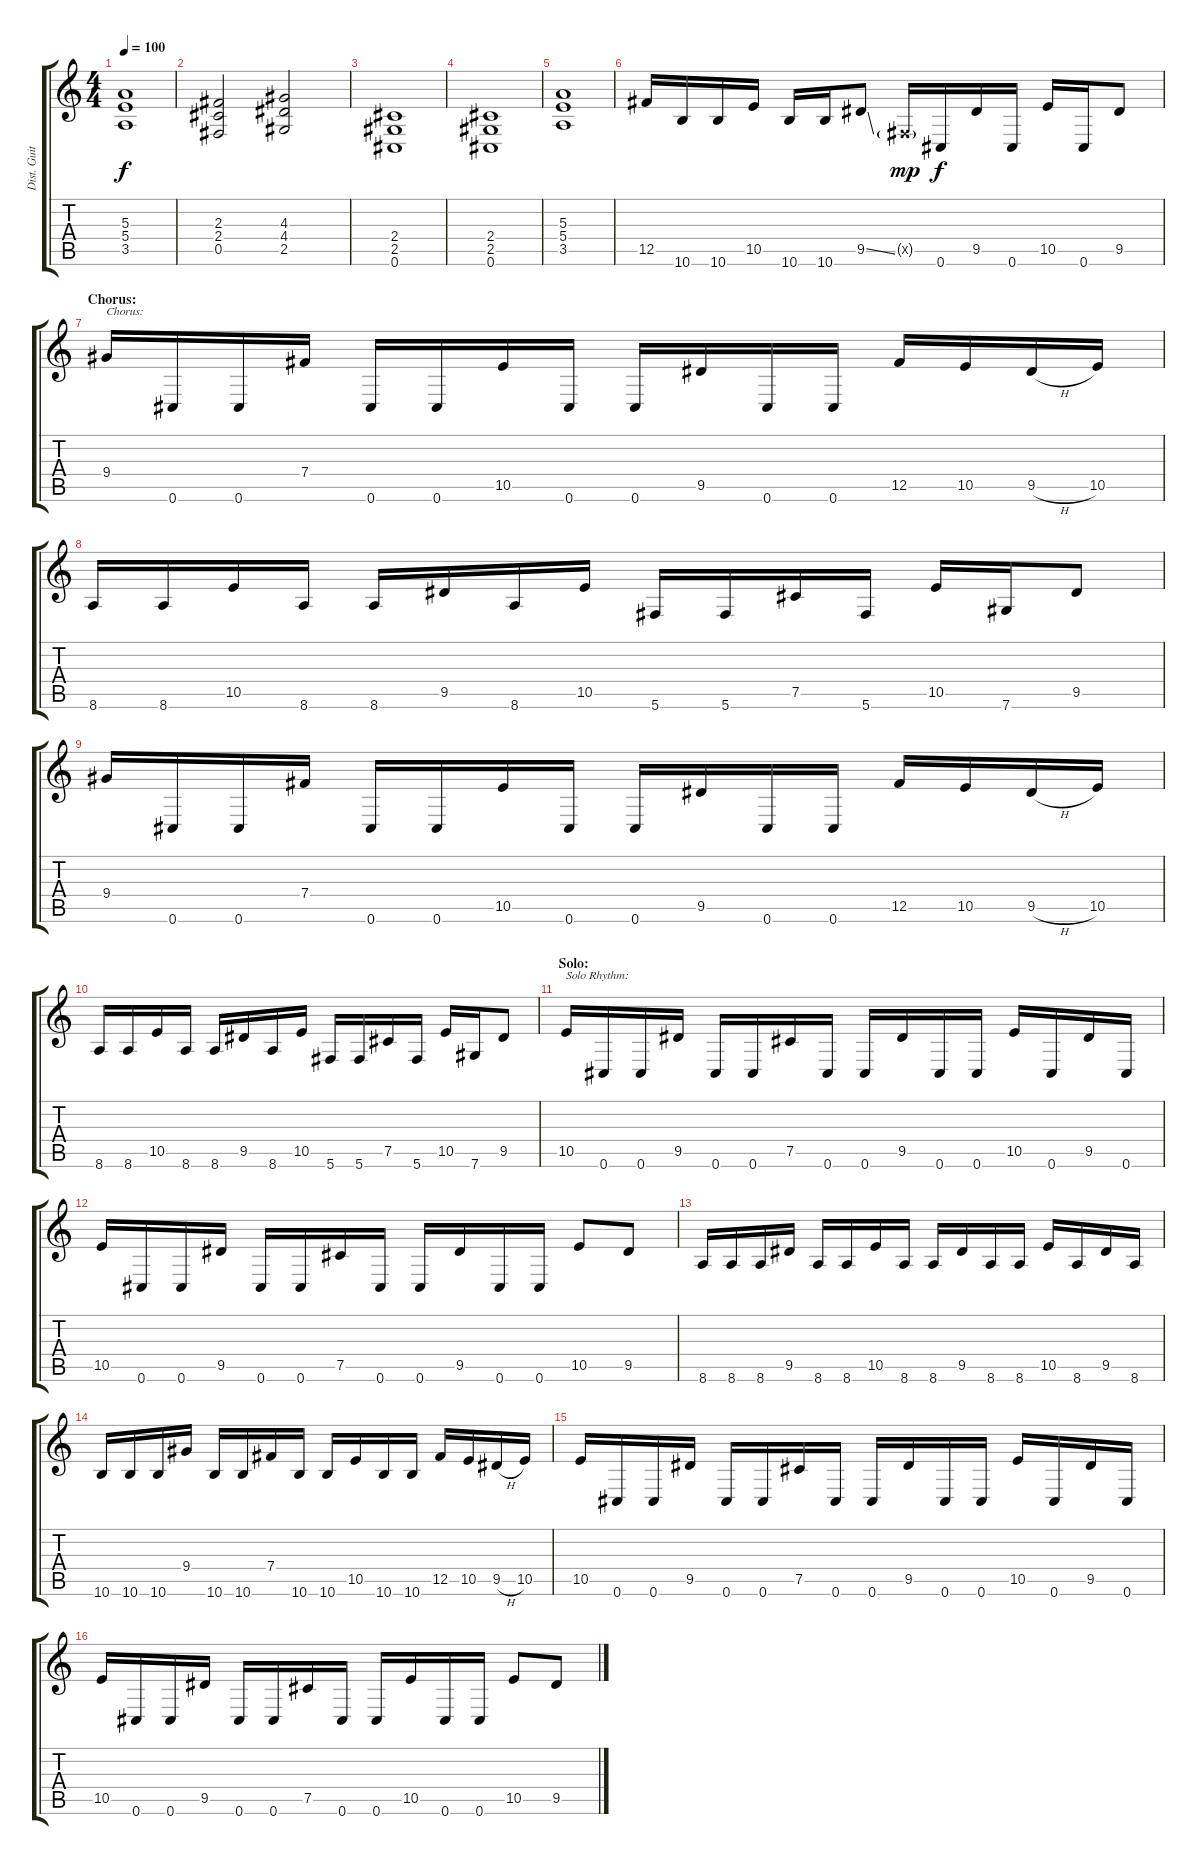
\track ("Dist. Guitar 1" "Dist. Guit") {instrument distortionguitar}
\staff {score tabs}
\tuning (Db4 Ab3 E3 B2 Gb2 Db2) {hide}
\ts (4 4)
\tempo 100
\clef g2
\ks c
(5.3 5.4 3.5).1{dy f} |
(2.3 2.4 0.5).2 (4.3 4.4 2.5).2 |
(2.4 2.5 0.6).1 |
(2.4 2.5 0.6).1 |
(5.3 5.4 3.5).1 |
12.5.16 10.6.16 10.6.16 10.5.16 10.6.16 10.6.16 9.5{ss}.8 0.5{g x}.16{dy mp} 0.6.16{dy f} 9.5.16 0.6.16 10.5.16 0.6.16 9.5.8 |
\section ("" "Chorus:")
9.4.16{txt "Chorus:"} 0.6.16 0.6.16 7.4.16 0.6.16 0.6.16 10.5.16 0.6.16 0.6.16 9.5.16 0.6.16 0.6.16 12.5.16 10.5.16 9.5{h}.16 10.5.16 |
8.6.16 8.6.16 10.5.16 8.6.16 8.6.16 9.5.16 8.6.16 10.5.16 5.6.16 5.6.16 7.5.16 5.6.16 10.5.16 7.6.16 9.5.8 |
9.4.16 0.6.16 0.6.16 7.4.16 0.6.16 0.6.16 10.5.16 0.6.16 0.6.16 9.5.16 0.6.16 0.6.16 12.5.16 10.5.16 9.5{h}.16 10.5.16 |
8.6.16 8.6.16 10.5.16 8.6.16 8.6.16 9.5.16 8.6.16 10.5.16 5.6.16 5.6.16 7.5.16 5.6.16 10.5.16 7.6.16 9.5.8 |
\section ("" "Solo:")
10.5.16{txt "Solo Rhythm:"} 0.6.16 0.6.16 9.5.16 0.6.16 0.6.16 7.5.16 0.6.16 0.6.16 9.5.16 0.6.16 0.6.16 10.5.16 0.6.16 9.5.16 0.6.16 |
10.5.16 0.6.16 0.6.16 9.5.16 0.6.16 0.6.16 7.5.16 0.6.16 0.6.16 9.5.16 0.6.16 0.6.16 10.5.8 9.5.8 |
8.6.16 8.6.16 8.6.16 9.5.16 8.6.16 8.6.16 10.5.16 8.6.16 8.6.16 9.5.16 8.6.16 8.6.16 10.5.16 8.6.16 9.5.16 8.6.16 |
10.6.16 10.6.16 10.6.16 9.4.16 10.6.16 10.6.16 7.4.16 10.6.16 10.6.16 10.5.16 10.6.16 10.6.16 12.5.16 10.5.16 9.5{h}.16 10.5.16 |
10.5.16 0.6.16 0.6.16 9.5.16 0.6.16 0.6.16 7.5.16 0.6.16 0.6.16 9.5.16 0.6.16 0.6.16 10.5.16 0.6.16 9.5.16 0.6.16 |
10.5.16 0.6.16 0.6.16 9.5.16 0.6.16 0.6.16 7.5.16 0.6.16 0.6.16 10.5.16 0.6.16 0.6.16 10.5.8 9.5.8
